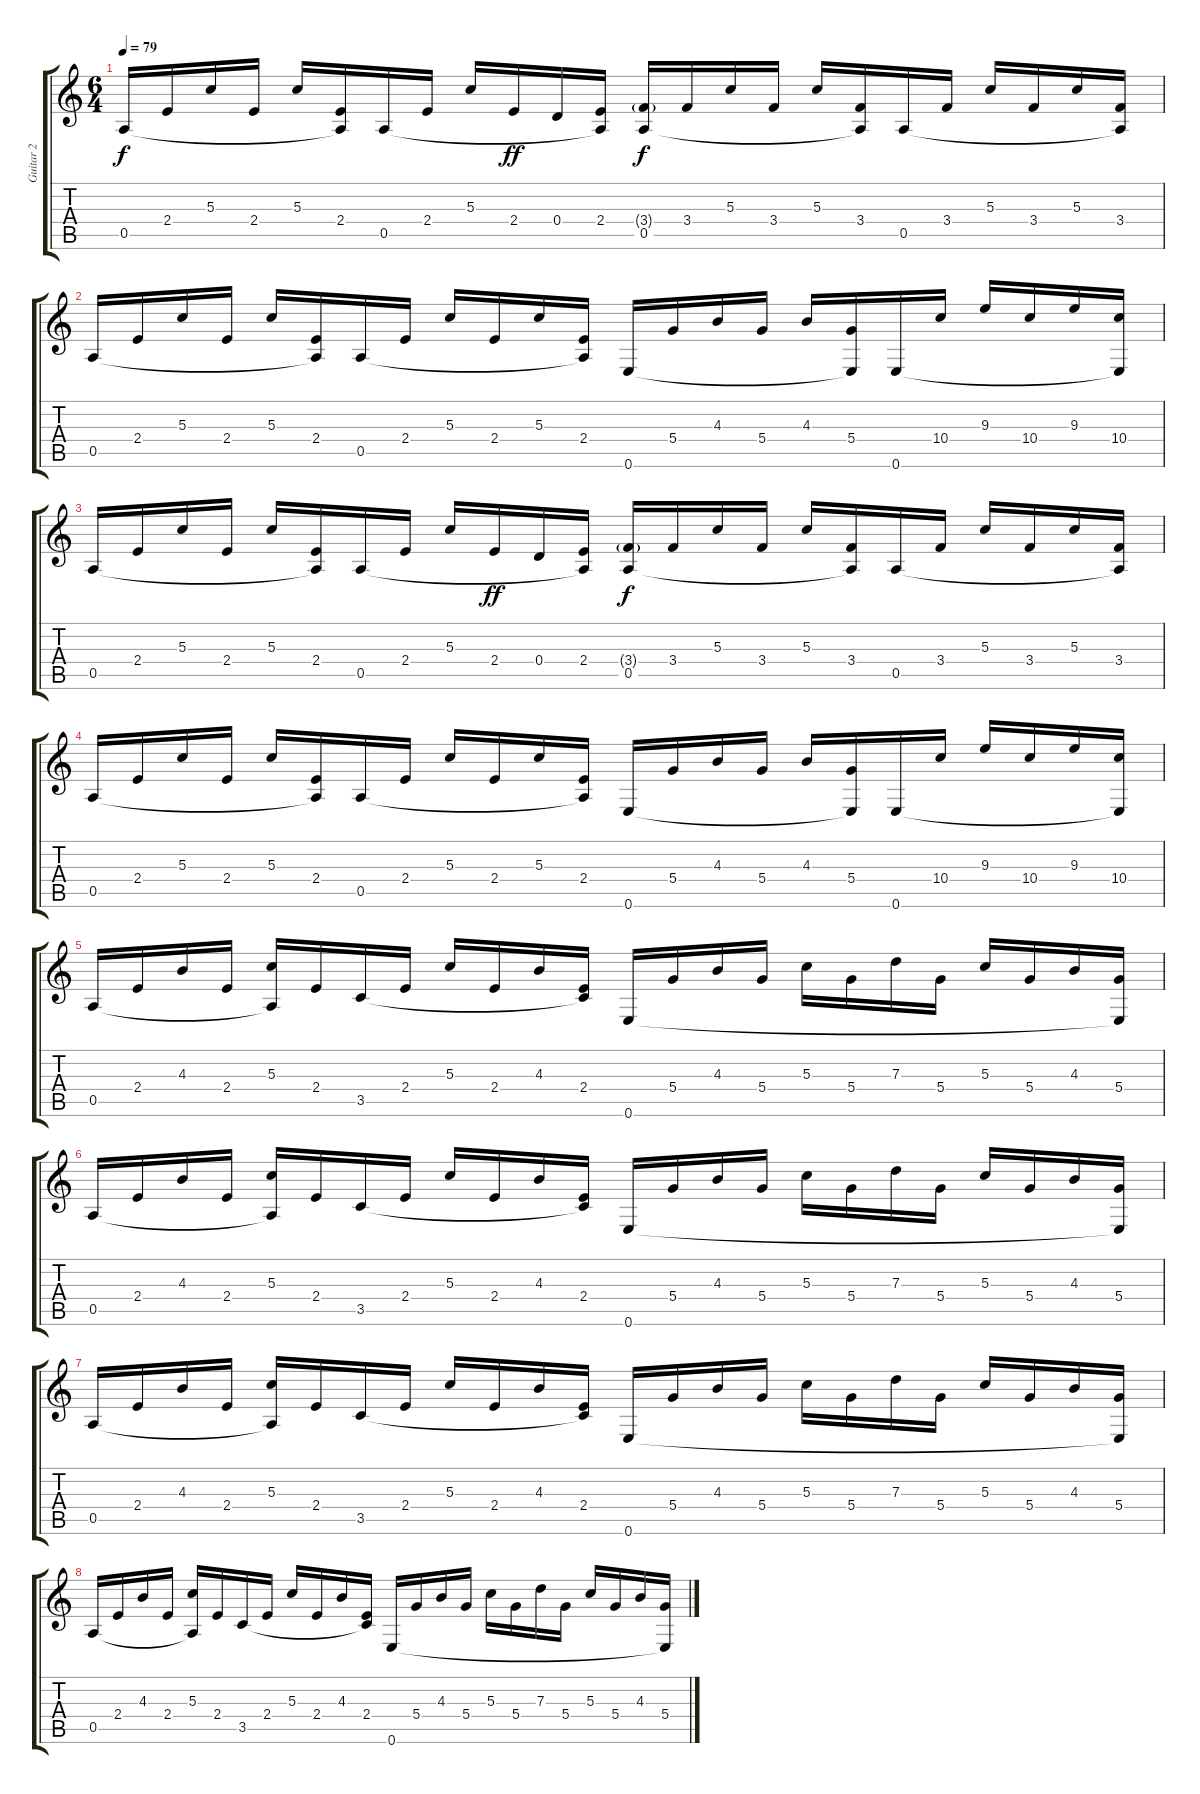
\track ("Guitar 2" "Guitar 2") {instrument acousticguitarnylon}
\staff {score tabs}
\tuning (E4 B3 G3 D3 A2 E2) {hide}
\ts (6 4)
\tempo 79
\clef g2
\ks c
0.5.16{dy f volume 14} 2.4.16 5.3.16 2.4.16 5.3.16 (2.4 0.5{t}).16 0.5.16 2.4.16 5.3.16 2.4.16{dy ff} 0.4.16 (2.4 0.5{t}).16 (3.4{g} 0.5).16{dy f} 3.4.16 5.3.16 3.4.16 5.3.16 (3.4 0.5{t}).16 0.5.16 3.4.16 5.3.16 3.4.16 5.3.16 (3.4 0.5{t}).16 |
0.5.16 2.4.16 5.3.16 2.4.16 5.3.16 (2.4 0.5{t}).16 0.5.16 2.4.16 5.3.16 2.4.16 5.3.16 (2.4 0.5{t}).16 0.6.16 5.4.16 4.3.16 5.4.16 4.3.16 (5.4 0.6{t}).16 0.6.16 10.4.16 9.3.16 10.4.16 9.3.16 (10.4 0.6{t}).16 |
0.5.16{volume 14} 2.4.16 5.3.16 2.4.16 5.3.16 (2.4 0.5{t}).16 0.5.16 2.4.16 5.3.16 2.4.16{dy ff} 0.4.16 (2.4 0.5{t}).16 (3.4{g} 0.5).16{dy f} 3.4.16 5.3.16 3.4.16 5.3.16 (3.4 0.5{t}).16 0.5.16 3.4.16 5.3.16 3.4.16 5.3.16 (3.4 0.5{t}).16 |
0.5.16 2.4.16 5.3.16 2.4.16 5.3.16 (2.4 0.5{t}).16 0.5.16 2.4.16 5.3.16 2.4.16 5.3.16 (2.4 0.5{t}).16 0.6.16 5.4.16 4.3.16 5.4.16 4.3.16 (5.4 0.6{t}).16 0.6.16 10.4.16 9.3.16 10.4.16 9.3.16 (10.4 0.6{t}).16 |
0.5.16{volume 11} 2.4.16 4.3.16 2.4.16 (5.3 0.5{t}).16 2.4.16 3.5.16 2.4.16 5.3.16 2.4.16 4.3.16 (2.4 3.5{t}).16 0.6.16 5.4.16 4.3.16 5.4.16 5.3.16 5.4.16 7.3.16 5.4.16 5.3.16 5.4.16 4.3.16 (5.4 0.6{t}).16 |
0.5.16{volume 11} 2.4.16 4.3.16 2.4.16 (5.3 0.5{t}).16 2.4.16 3.5.16 2.4.16 5.3.16 2.4.16 4.3.16 (2.4 3.5{t}).16 0.6.16 5.4.16 4.3.16 5.4.16 5.3.16 5.4.16 7.3.16 5.4.16 5.3.16 5.4.16 4.3.16 (5.4 0.6{t}).16 |
0.5.16{volume 11} 2.4.16 4.3.16 2.4.16 (5.3 0.5{t}).16 2.4.16 3.5.16 2.4.16 5.3.16 2.4.16 4.3.16 (2.4 3.5{t}).16 0.6.16 5.4.16 4.3.16 5.4.16 5.3.16 5.4.16 7.3.16 5.4.16 5.3.16 5.4.16 4.3.16 (5.4 0.6{t}).16 |
0.5.16{volume 11} 2.4.16 4.3.16 2.4.16 (5.3 0.5{t}).16 2.4.16 3.5.16 2.4.16 5.3.16 2.4.16 4.3.16 (2.4 3.5{t}).16 0.6.16 5.4.16 4.3.16 5.4.16 5.3.16 5.4.16 7.3.16 5.4.16 5.3.16 5.4.16 4.3.16 (5.4 0.6{t}).16
